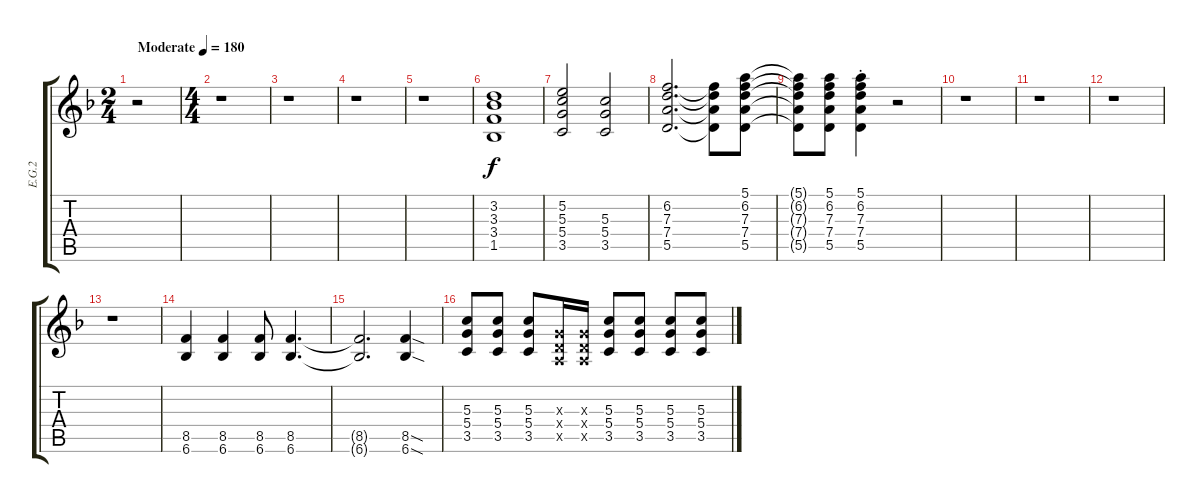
\track ("E.G.2" "E.G.2") {instrument distortionguitar}
\staff {score tabs}
\tuning (E4 B3 G3 D3 A2 E2) {hide}
\ts (2 4)
\tempo (180 "Moderate")
\clef g2
\ks f
r.2{dy f instrument distortionguitar} |
\ts (4 4)
r.1 |
r.1 |
r.1 |
r.1 |
(3.2 3.3 3.4 1.5).1 |
(5.2 5.3 5.4 3.5).2 (5.3 5.4 3.5).2 |
(6.2 7.3 7.4 5.5).2{d} (6.2{t} 7.3{t} 7.4{t} 5.5{t}).8 (5.1 6.2 7.3 7.4 5.5).8 |
(5.1{t} 6.2{t} 7.3{t} 7.4{t} 5.5{t}).8 (5.1 6.2 7.3 7.4 5.5).8 (5.1{st} 6.2{st} 7.3{st} 7.4{st} 5.5{st}).4 r.2 |
r.1 |
r.1 |
r.1 |
r.1 |
(8.5 6.6).4 (8.5 6.6).4 (8.5 6.6).8 (8.5 6.6).4{d} |
(8.5{t} 6.6{t}).2{d} (8.5{sod} 6.6{sod}).4 |
(5.3 5.4 3.5).8 (5.3 5.4 3.5).8 (5.3 5.4 3.5).8 (0.3{x} 0.4{x} 0.5{x}).16 (0.3{x} 0.4{x} 0.5{x}).16 (5.3 5.4 3.5).8 (5.3 5.4 3.5).8 (5.3 5.4 3.5).8 (5.3 5.4 3.5).8
